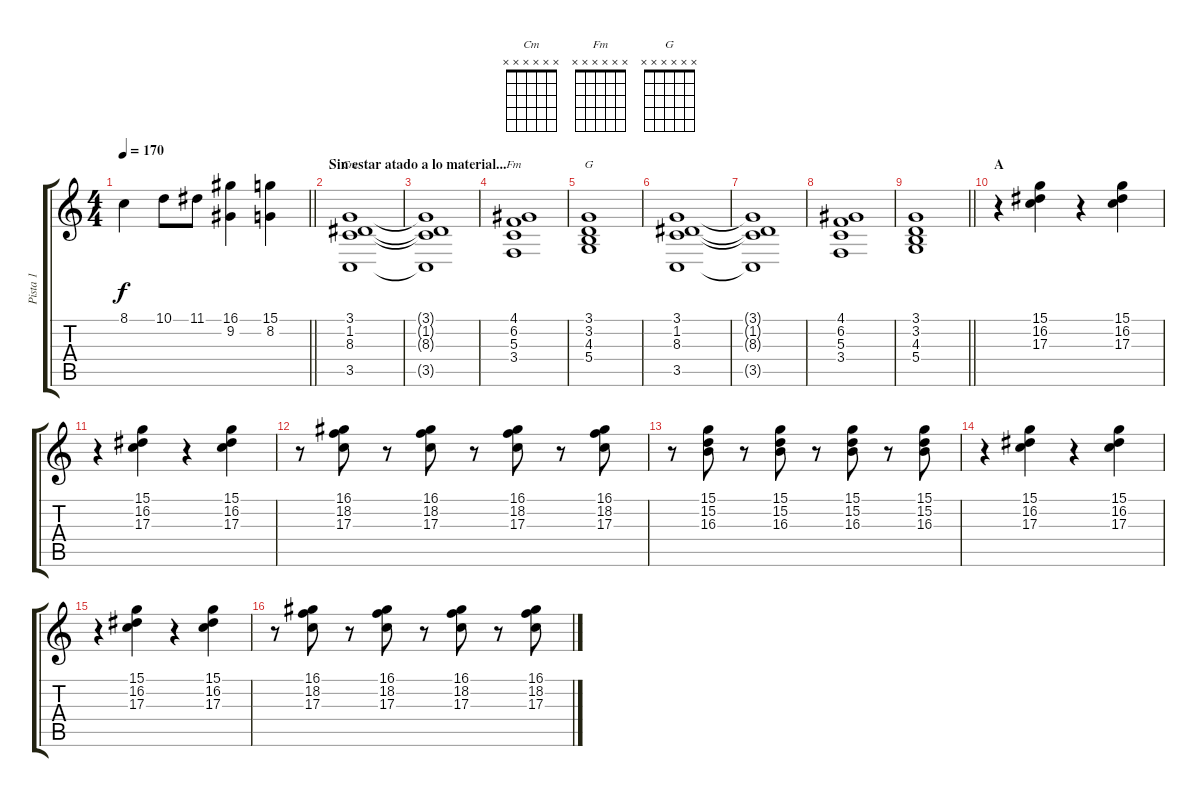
\track ("Pista 1" "Pista 1") {instrument rockorgan}
\staff {score tabs}
\tuning (E4 B3 G3 D3 A2 E2) {hide}
\chord ("Cm" x x x x x x)
\chord ("Fm" x x x x x x)
\chord ("G" x x x x x x)
\ts (4 4)
\tempo 170
\clef g2
\barLineRight lightlight
\ks c
8.1.4{dy f} 10.1.8 11.1.8 (16.1 9.2).4 (15.1 8.2).4 |
\section ("" "Sin estar atado a lo material...")
(3.1 1.2 8.3 3.5).1{ch "Cm" volume 8} |
(3.1{t} 1.2{t} 8.3{t} 3.5{t}).1 |
(4.1 6.2 5.3 3.4).1{ch "Fm"} |
(3.1 3.2 4.3 5.4).1{ch "G"} |
(3.1 1.2 8.3 3.5).1 |
(3.1{t} 1.2{t} 8.3{t} 3.5{t}).1 |
(4.1 6.2 5.3 3.4).1 |
\barLineRight lightlight
(3.1 3.2 4.3 5.4).1 |
\section ("" "A")
r.4 (15.1 16.2 17.3).4 r.4 (15.1 16.2 17.3).4 |
r.4 (15.1 16.2 17.3).4 r.4 (15.1 16.2 17.3).4 |
r.8 (16.1 18.2 17.3).8 r.8 (16.1 18.2 17.3).8 r.8 (16.1 18.2 17.3).8 r.8 (16.1 18.2 17.3).8 |
r.8 (15.1 15.2 16.3).8 r.8 (15.1 15.2 16.3).8 r.8 (15.1 15.2 16.3).8 r.8 (15.1 15.2 16.3).8 |
r.4 (15.1 16.2 17.3).4 r.4 (15.1 16.2 17.3).4 |
r.4 (15.1 16.2 17.3).4 r.4 (15.1 16.2 17.3).4 |
r.8 (16.1 18.2 17.3).8 r.8 (16.1 18.2 17.3).8 r.8 (16.1 18.2 17.3).8 r.8 (16.1 18.2 17.3).8
